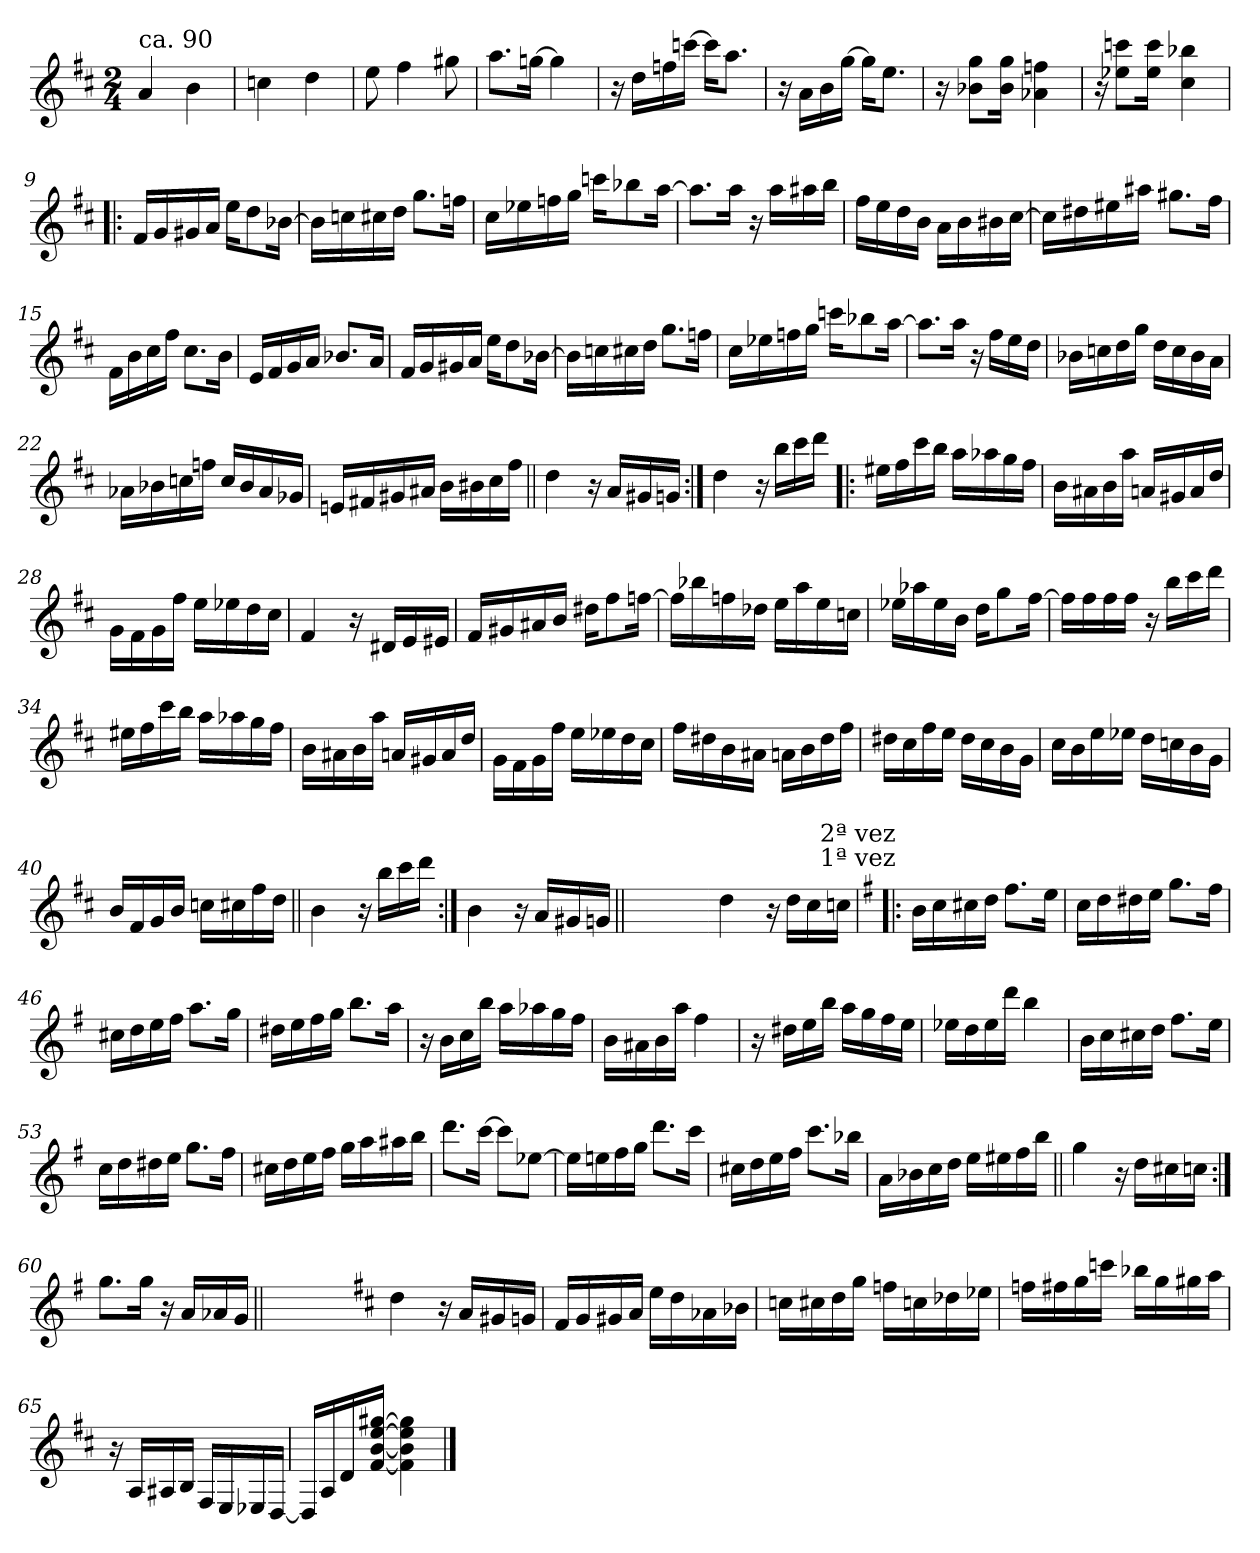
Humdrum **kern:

**kern
*part1
*staff1
*clefG2
*k[f#c#]
*D:
*M2/4
=1
!LO:TX:a:t=ca. 90
4a/
4b\
=2
4ccn\
4dd\
=3
8ee\
4ff#\
8gg#X\
=4
8.aa\L
[16ggn\Jk
4gg\]
!!LO:LB:g=z
=5
16r
16dd\LL
16ffn\
[16cccn\JJ
16ccc\KL]
8.aa\J
=6
16r
16a\LL
16b\
[16gg\JJ
16gg\KL]
8.ee\J
=7
16r
8b-X\ 8gg\L
16b-\ 16gg\Jk
4a-X\ 4ffn\
=8
16r
8ee-X\ 8cccn\L
16ee-\ 16ccc\Jk
4cc#\ 4bb-X\
!!LO:LB:g=z
=9!|:
16f#/LL
16g/
16g#X/
16a/JJ
16ee\KL
8dd\
[16b-X\Jk
=10
16b-\LL]
16ccn\
16cc#X\
16dd\JJ
8.gg\L
16ffn\Jk
=11
16cc#\LL
16ee-X\
16ffn\
16gg\JJ
16cccn\KL
8bb-X\
[16aa\Jk
=12
8.aa\L]
16aa\Jk
16r
16aa\LL
16aa#X\
16bb\JJ
!!LO:LB:g=z
=13
16ff#\LL
16ee\
16dd\
16b\JJ
16a\LL
16b\
16b#X\
[16cc#\JJ
=14
16cc#\LL]
16dd#X\
16ee#X\
16aa#X\JJ
8.gg#X\L
16ff#\Jk
=15
16f#\LL
16b\
16cc#\
16ff#\JJ
8.cc#\L
16b\Jk
=16
16e/LL
16f#/
16g/
16a/JJ
8.b-X/L
16a/Jk
!!LO:LB:g=z
=17
16f#/LL
16g/
16g#X/
16a/JJ
16ee\KL
8dd\
[16b-X\Jk
=18
16b-\LL]
16ccn\
16cc#X\
16dd\JJ
8.gg\L
16ffn\Jk
=19
16cc#\LL
16ee-X\
16ffn\
16gg\JJ
16cccn\KL
8bb-X\
[16aa\Jk
=20
8.aa\L]
16aa\Jk
16r
16ff#\LL
16ee\
16dd\JJ
!!LO:LB:g=z
=21
16b-X\LL
16ccn\
16dd\
16gg\JJ
16dd\LL
16cc\
16b-\
16a\JJ
=22
16a-X\LL
16b-X\
16ccn\
16ffn\JJ
16cc/LL
16b-/
16a-/
16g-X/JJ
=23
16en/LL
16f#X/
16g#X/
16a#X/JJ
16b\LL
16b#X\
16cc#\
16ff#\JJ
=24||
4dd\
16r
16a/LL
16g#X/
16gn/JJ
!!LO:LB:g=z
=25:|!
4dd\
16r
16bb\LL
16ccc#\
16ddd\JJ
=26!|:
16ee#X\LL
16ff#\
16ccc#\
16bb\JJ
16aa\LL
16aa-X\
16gg\
16ff#\JJ
=27
16b\LL
16a#X\
16b\
16aa\JJ
16an/LL
16g#X/
16a/
16dd/JJ
=28
16g\LL
16f#\
16g\
16ff#\JJ
16ee\LL
16ee-X\
16dd\
16cc#\JJ
!!LO:LB:g=z
=29
4f#/
16r
16d#X/LL
16e/
16e#X/JJ
=30
16f#/LL
16g#X/
16a#X/
16b/JJ
16dd#X\KL
8ff#\
[16ffn\Jk
=31
16ff\LL]
16bb-X\
16ffn\
16dd-X\JJ
16ee\LL
16aa\
16ee\
16ccn\JJ
=32
16ee-X\LL
16aa-X\
16ee-\
16b\JJ
16dd\KL
8gg\
[16ff#\Jk
!!LO:LB:g=z
=33
16ff#\LL]
16ff#\
16ff#\
16ff#\JJ
16r
16bb\LL
16ccc#\
16ddd\JJ
=34
16ee#X\LL
16ff#\
16ccc#\
16bb\JJ
16aa\LL
16aa-X\
16gg\
16ff#\JJ
=35
16b\LL
16a#X\
16b\
16aa\JJ
16an/LL
16g#X/
16a/
16dd/JJ
=36
16g\LL
16f#\
16g\
16ff#\JJ
16ee\LL
16ee-X\
16dd\
16cc#\JJ
!!LO:PB:g=z
=37
16ff#\LL
16dd#X\
16b\
16a#X\JJ
16an\LL
16b\
16dd#\
16ff#\JJ
=38
16dd#X\LL
16cc#\
16ff#\
16ee\JJ
16dd#\LL
16cc#\
16b\
16g\JJ
=39
16cc#\LL
16b\
16ee\
16ee-X\JJ
16dd\LL
16ccn\
16b\
16g\JJ
=40
16b/LL
16f#/
16g/
16b/JJ
16ccn\LL
16cc#X\
16ff#\
16dd\JJ
!!LO:LB:g=z
=41||
4b\
16r
16bb\LL
16ccc#\
16ddd\JJ
=42:|!
4b\
16r
16a/LL
16g#X/
16gn/JJ
=42X1||
*stria0
2ryy
!!LO:LB:g=z
=43-
*stria5
*^
4dd\	4ryy
16r	8ryy
16dd\LL	.
16cc#\	32ryy
!	!LO:TX:a:t=1ª vez
!	!LO:TX:a:t=2ª vez
.	16.ryy
16ccn\JJ	.
*v	*v
=44!|:
*k[f#]
*G:
16b\LL
16cc\
16cc#X\
16dd\JJ
8.ff#\L
16ee\Jk
=45
16cc\LL
16dd\
16dd#X\
16ee\JJ
8.gg\L
16ff#\Jk
=46
16cc#X\LL
16dd\
16ee\
16ff#\JJ
8.aa\L
16gg\Jk
!!LO:LB:g=z
=47
16dd#X\LL
16ee\
16ff#\
16gg\JJ
8.bb\L
16aa\Jk
=48
16r
16b\LL
16cc\
16bb\JJ
16aa\LL
16aa-X\
16gg\
16ff#\JJ
=49
16b\LL
16a#X\
16b\
16aa\JJ
4ff#\
=50
16r
16dd#X\LL
16ee\
16bb\JJ
16aa\LL
16gg\
16ff#\
16ee\JJ
!!LO:LB:g=z
=51
16ee-X\LL
16dd\
16ee-\
16ddd\JJ
4bb\
=52
16b\LL
16cc\
16cc#X\
16dd\JJ
8.ff#\L
16ee\Jk
=53
16cc\LL
16dd\
16dd#X\
16ee\JJ
8.gg\L
16ff#\Jk
=54
16cc#X\LL
16dd\
16ee\
16ff#\JJ
16gg\LL
16aa\
16aa#X\
16bb\JJ
!!LO:LB:g=z
=55
8.ddd\L
[16ccc\Jk
8ccc\L]
[8ee-X\J
=56
16ee-\LL]
16een\
16ff#\
16gg\JJ
8.ddd\L
16ccc\Jk
=57
16cc#X\LL
16dd\
16ee\
16ff#\JJ
8.ccc\L
16bb-X\Jk
=58
16a\LL
16b-X\
16cc\
16dd\JJ
16ee\LL
16ee#X\
16ff#\
16bb\JJ
!!LO:LB:g=z
=59||
4gg\
16r
16dd\LL
16cc#X\
16ccn\JJ
=60:|!
8.gg\L
16gg\Jk
16r
16a/LL
16a-X/
16g/JJ
=60X2||
*stria0
2ryy
!!LO:LB:g=z
=61-
*stria5
*k[f#c#]
*D:
4dd\
16r
16a/LL
16g#X/
16gn/JJ
=62
16f#/LL
16g/
16g#X/
16a/JJ
16ee\LL
16dd\
16a-X\
16b-X\JJ
=63
16ccn\LL
16cc#X\
16dd\
16gg\JJ
16ffn\LL
16ccn\
16dd-X\
16ee-X\JJ
=64
16ffn\LL
16ff#X\
16gg\
16cccn\JJ
16bb-X\LL
16gg\
16gg#X\
16aa\JJ
!!LO:LB:g=z
=65
16r
16A/LL
16A#X/
16B/JJ
16F#/LL
16E/
16E-X/
[16D/JJ
=66
16D/LL]
16A/
16d/
[16f#/ [16b/ [16ee/ [16gg#X/JJ
4f#\] 4b\] 4ee\] 4gg#\]
==
*-
